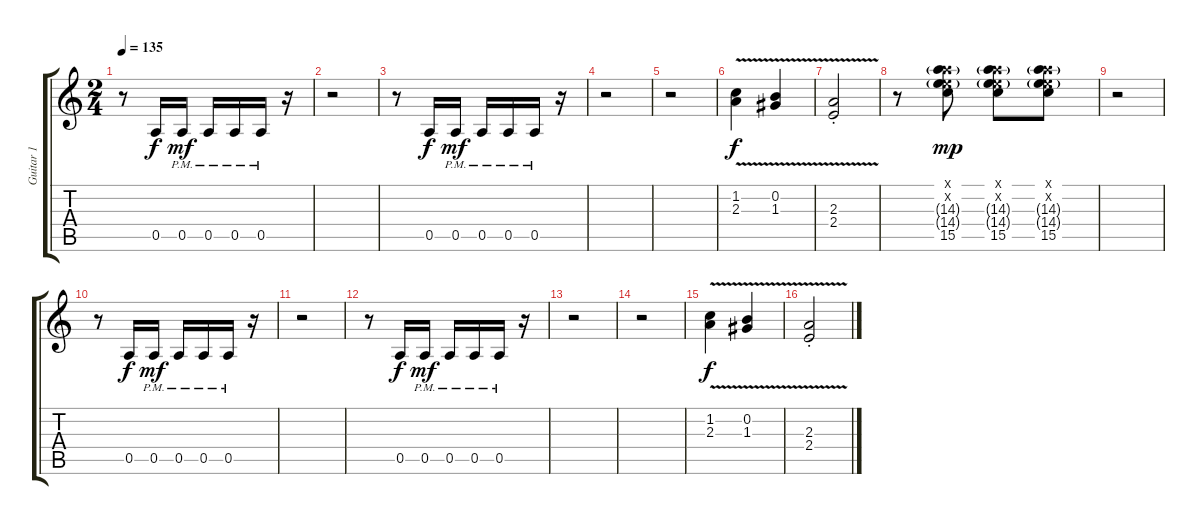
\track ("Guitar 1" "Guitar 1") {instrument distortionguitar}
\staff {score tabs}
\tuning (E4 B3 G3 D3 A2 E2) {hide}
\ts (2 4)
\tempo 135
\clef g2
\ks c
r.8{dy f} 0.5.16 0.5{pm}.16{dy mf} 0.5{pm}.16 0.5{pm}.16 0.5{pm}.16 r.16 |
r.2 |
r.8 0.5.16{dy f} 0.5{pm}.16{dy mf} 0.5{pm}.16 0.5{pm}.16 0.5{pm}.16 r.16 |
r.2 |
r.2 |
(1.2{v} 2.3{v}).4{dy f} (0.2{v} 1.3{v}).4 |
(2.3{v st} 2.4{st}).2 |
r.8 (0.1{x} 10.2{x} 14.3{g} 14.4{g} 15.5).8{dy mp} (0.1{x} 10.2{x} 14.3{g} 14.4{g} 15.5).8 (0.1{x} 10.2{x} 14.3{g} 14.4{g} 15.5).8 |
r.2 |
r.8 0.5.16{dy f} 0.5{pm}.16{dy mf} 0.5{pm}.16 0.5{pm}.16 0.5{pm}.16 r.16 |
r.2 |
r.8 0.5.16{dy f} 0.5{pm}.16{dy mf} 0.5{pm}.16 0.5{pm}.16 0.5{pm}.16 r.16 |
r.2 |
r.2 |
(1.2{v} 2.3{v}).4{dy f} (0.2{v} 1.3{v}).4 |
(2.3{v st} 2.4{st}).2
